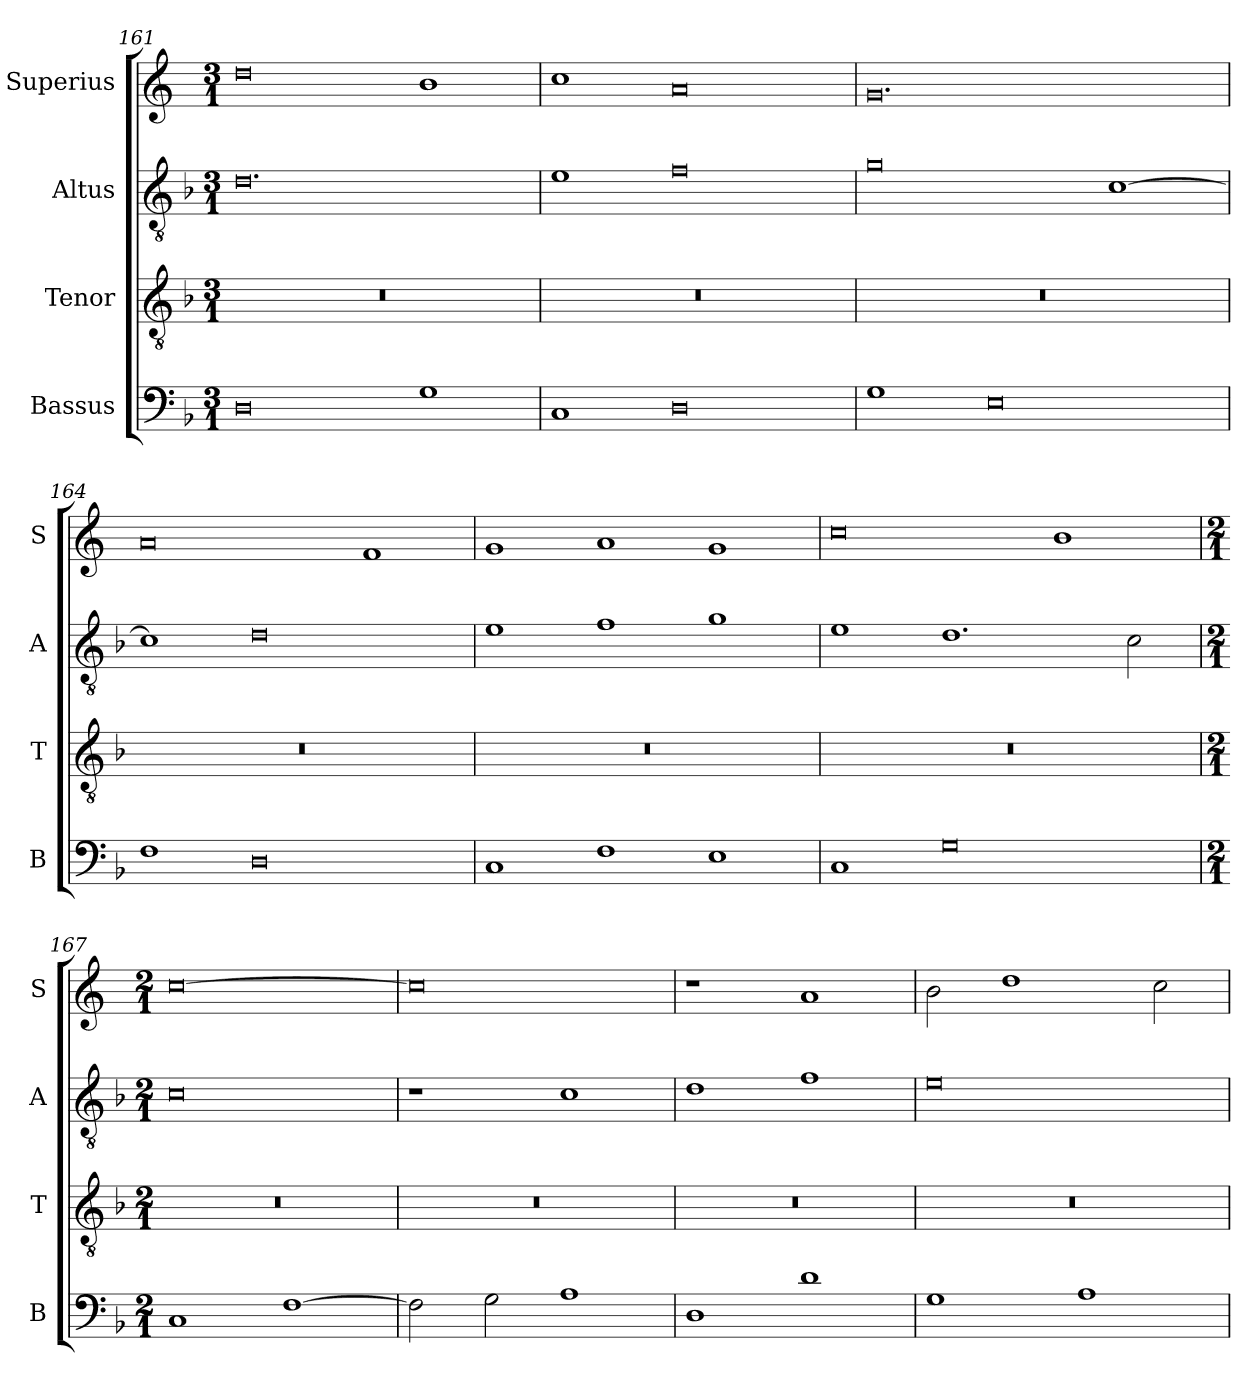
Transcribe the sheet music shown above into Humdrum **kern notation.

**kern	**kern	**kern	**kern
*part4	*part3	*part2	*part1
*staff4	*staff3	*staff2	*staff1
*I"Bassus	*I"Tenor	*I"Altus	*I"Superius
*I'B	*I'T	*I'A	*I'S
*clefF4	*clefGv2	*clefGv2	*clefG2
*k[b-]	*k[b-]	*k[b-]	*k[]
*M3/1	*M3/1	*M3/1	*M3/1
=161	=161	=161	=161
0D	0.r	0.d	0dd
1G	.	.	1b
=162	=162	=162	=162
1C	0.r	1e	1cc
0D	.	0f	0a
=163	=163	=163	=163
1G	0.r	0g	0.g
0E	.	.	.
.	.	[1c	.
=164	=164	=164	=164
1F	0.r	1c]	0a
0D	.	0d	.
.	.	.	1f
=165	=165	=165	=165
1C	0.r	1e	1g
1F	.	1f	1a
1E	.	1g	1g
=166	=166	=166	=166
1C	0.r	1e	0cc
0G	.	1.d	.
.	.	.	1b
.	.	2c\	.
=167	=167	=167	=167
*M2/1	*M2/1	*M2/1	*M2/1
1C	0r	0c	[0cc
[1F	.	.	.
=168	=168	=168	=168
2F\]	0r	1r	0cc]
2G\	.	.	.
1A	.	1c	.
=169	=169	=169	=169
1D	0r	1d	1r
1d	.	1f	1a
=170	=170	=170	=170
1G	0r	0e	2b\
.	.	.	1dd
1A	.	.	.
.	.	.	2cc\
=	=	=	=
*-	*-	*-	*-
